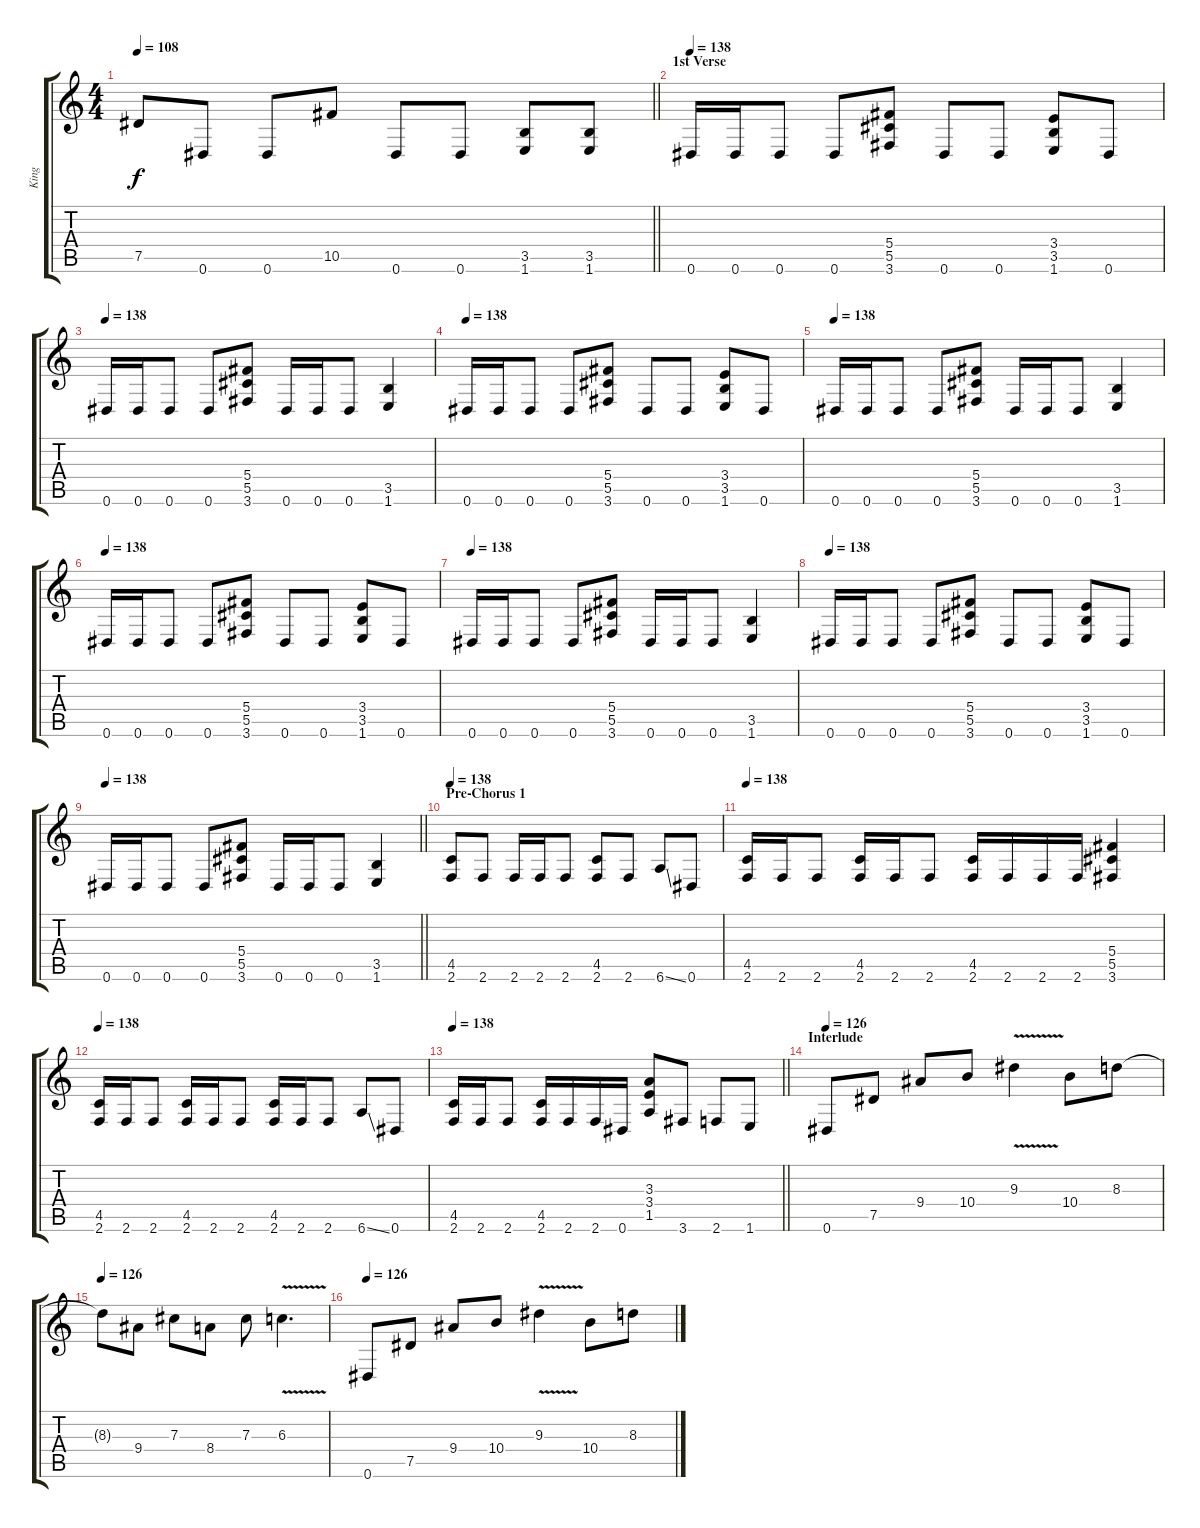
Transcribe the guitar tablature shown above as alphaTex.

\track ("King" "King") {instrument distortionguitar}
\staff {score tabs}
\tuning (Eb4 Bb3 Gb3 Db3 Ab2 Eb2) {hide}
\ts (4 4)
\tempo 108
\clef g2
\barLineRight lightlight
\ks c
7.5.8{dy f} 0.6.8 0.6.8 10.5.8 0.6.8 0.6.8 (3.5 1.6).8 (3.5 1.6).8 |
\section ("" "1st Verse")
\tempo 138
0.6.16 0.6.16 0.6.8 0.6.8 (5.4 5.5 3.6).8 0.6.8 0.6.8 (3.4 3.5 1.6).8 0.6.8 |
\tempo 138
0.6.16 0.6.16 0.6.8 0.6.8 (5.4 5.5 3.6).8 0.6.16 0.6.16 0.6.8 (3.5 1.6).4 |
\tempo 138
0.6.16 0.6.16 0.6.8 0.6.8 (5.4 5.5 3.6).8 0.6.8 0.6.8 (3.4 3.5 1.6).8 0.6.8 |
\tempo 138
0.6.16 0.6.16 0.6.8 0.6.8 (5.4 5.5 3.6).8 0.6.16 0.6.16 0.6.8 (3.5 1.6).4 |
\tempo 138
0.6.16 0.6.16 0.6.8 0.6.8 (5.4 5.5 3.6).8 0.6.8 0.6.8 (3.4 3.5 1.6).8 0.6.8 |
\tempo 138
0.6.16 0.6.16 0.6.8 0.6.8 (5.4 5.5 3.6).8 0.6.16 0.6.16 0.6.8 (3.5 1.6).4 |
\tempo 138
0.6.16 0.6.16 0.6.8 0.6.8 (5.4 5.5 3.6).8 0.6.8 0.6.8 (3.4 3.5 1.6).8 0.6.8 |
\tempo 138
\barLineRight lightlight
0.6.16 0.6.16 0.6.8 0.6.8 (5.4 5.5 3.6).8 0.6.16 0.6.16 0.6.8 (3.5 1.6).4 |
\section ("" "Pre-Chorus 1")
\tempo 138
(4.5 2.6).8 2.6.8 2.6.16 2.6.16 2.6.8 (4.5 2.6).8 2.6.8 6.6{ss}.8 0.6.8 |
\tempo 138
(4.5 2.6).16 2.6.16 2.6.8 (4.5 2.6).16 2.6.16 2.6.8 (4.5 2.6).16 2.6.16 2.6.16 2.6.16 (5.4 5.5 3.6).4 |
\tempo 138
(4.5 2.6).16 2.6.16 2.6.8 (4.5 2.6).16 2.6.16 2.6.8 (4.5 2.6).16 2.6.16 2.6.8 6.6{ss}.8 0.6.8 |
\tempo 138
\barLineRight lightlight
(4.5 2.6).16 2.6.16 2.6.8 (4.5 2.6).16 2.6.16 2.6.16 0.6.16 (3.3 3.4 1.5).8 3.6.8 2.6.8 1.6.8 |
\section ("" "Interlude")
\tempo 126
0.6.8 7.5.8 9.4.8 10.4.8 9.3{v}.4 10.4.8 8.3.8 |
\tempo 126
8.3{t}.8 9.4.8 7.3.8 8.4.8 7.3.8 6.3{v}.4{d} |
\tempo 126
0.6.8 7.5.8 9.4.8 10.4.8 9.3{v}.4 10.4.8 8.3.8
